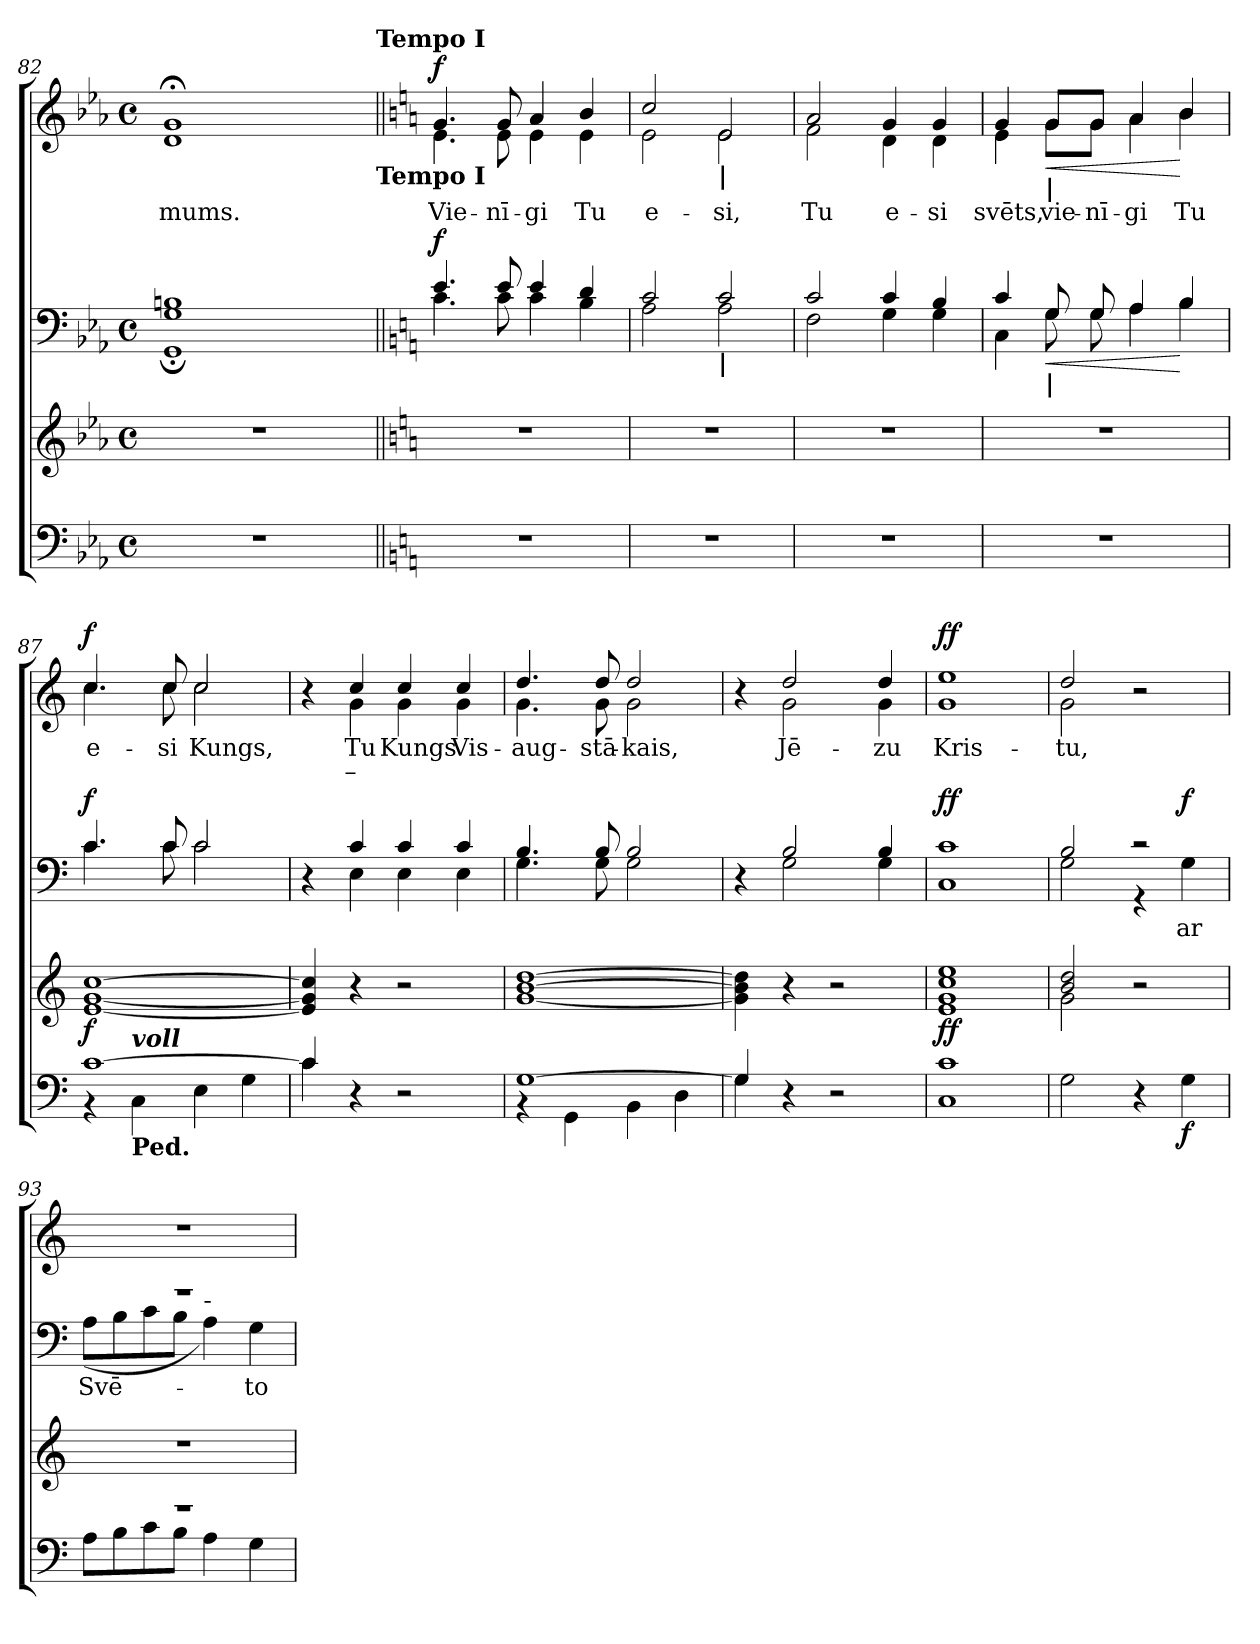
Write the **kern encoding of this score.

**kern	**dynam	**kern	**dynam	**kern	**text	**dynam	**kern	**text	**text	**dynam
*part4	*part4	*part3	*part3	*part2	*part2	*part2	*part1	*part1	*part1	*part1
*staff4	*staff4	*staff3	*staff3	*staff2	*staff2	*staff2	*staff1	*staff1	*staff1	*staff1
*clefF4	*	*clefG2	*	*clefF4	*	*	*clefG2	*	*	*
*k[b-e-a-]	*	*k[b-e-a-]	*	*k[b-e-a-]	*	*	*k[b-e-a-]	*	*	*
*E-:	*	*E-:	*	*E-:	*	*	*E-:	*	*	*
*M4/4	*	*M4/4	*	*M4/4	*	*	*M4/4	*	*	*
*met(c)	*	*met(c)	*	*met(c)	*	*	*met(c)	*	*	*
=82	=82	=82	=82	=82	=82	=82	=82	=82	=82	=82
*	*	*	*	*^	*	*	*	*	*	*
!	!	!	!	!	!	!	!	!	!LO:LY:b:color=#000000	!	!
*	*	*	*	*	*	*	*	*^	*	*	*
*	*	*	*	*	*	*	*	*	*^	*	*	*
1r	.	1r	.	1Bni	1GGi; 1Gi;	.	.	1g;i	1di	2ryy	mums.	.	.
.	.	.	.	.	.	.	.	.	.	4ryy	.	.	.
.	.	.	.	.	.	.	.	.	.	8ryy	.	.	.
.	.	.	.	.	.	.	.	.	.	16ryy	.	.	.
.	.	.	.	.	.	.	.	.	.	32ryy	.	.	.
.	.	.	.	.	.	.	.	.	.	64ryy	.	.	.
.	.	.	.	.	.	.	.	.	.	128...ryy	.	.	.
!	!	!	!	!	!	!	!	!	!	!LO:TX:b:B:t=Tempo I	!	!	!
!	!	!	!	!	!	!	!	!	!	!LO:TX:a:B:t=Tempo I	!	!	!
.	.	.	.	.	.	.	.	.	.	1024ryy	.	.	.
*	*	*	*	*	*	*	*	*v	*v	*v	*	*	*
=83||	=83||	=83||	=83||	=83||	=83||	=83||	=83||	=83||	=83||	=83||	=83||
*k[]	*	*k[]	*	*k[]	*	*	*	*k[]	*	*	*
*C:	*	*C:	*	*C:	*	*	*	*C:	*	*	*
*	*	*	*	*	*	*	*	*^	*	*	*
*	*	*	*	*	*	*	*	*	*^	*	*	*
!	!	!	!	!	!	!	!	!	!	!	!LO:LY:b:color=#000000	!	!
*	*	*	*	*	*	*	*	*	*v	*v	*	*	*
1r	.	1r	.	4.ei/	4.ci\	.	f	4.gi/	4.ei\	Vie-	.	f
!	!	!	!	!	!	!	!	!	!	!LO:LY:b:color=#000000	!	!
.	.	.	.	8ei/	8ci\	.	.	8gi/	8ei\	-nī-	.	.
!	!	!	!	!	!	!	!	!	!	!LO:LY:b:color=#000000	!	!
.	.	.	.	4ei/	4ci\	.	.	4ai/	4ei\	-gi	.	.
!	!	!	!	!	!	!	!	!	!	!LO:LY:b:color=#000000	!	!
.	.	.	.	4di/	4Bi\	.	.	4bi/	4ei\	Tu	.	.
=84	=84	=84	=84	=84	=84	=84	=84	=84	=84	=84	=84	=84
!	!	!	!	!	!	!	!	!	!	!LO:LY:b:color=#000000	!	!
1r	.	1r	.	2ci/	2Ai\	.	.	2cci/	2ei\	e-	.	.
!	!	!	!	!	!	!	!	!LO:TX:b:B:t=|	!	!	!	!
!	!	!	!	!LO:TX:b:B:t=|	!	!	!	!	!	!	!	!
!	!	!	!	!	!	!	!	!	!	!LO:LY:b:color=#000000	!	!
.	.	.	.	2ci/	2Ai\	.	.	2ei/	2ei\	-si,	.	.
=85	=85	=85	=85	=85	=85	=85	=85	=85	=85	=85	=85	=85
!	!	!	!	!	!	!	!	!	!	!LO:LY:b:color=#000000	!	!
1r	.	1r	.	2ci/	2Fi\	.	.	2ai/	2fi\	Tu	.	.
!	!	!	!	!	!	!	!	!	!	!LO:LY:b:color=#000000	!	!
.	.	.	.	4ci/	4Gi\	.	.	4gi/	4di\	e-	.	.
!	!	!	!	!	!	!	!	!	!	!LO:LY:b:color=#000000	!	!
.	.	.	.	4Bi/	4Gi\	.	.	4gi/	4di\	-si	.	.
!!LO:LB:g=z	!!
=86	=86	=86	=86	=86	=86	=86	=86	=86	=86	=86	=86	=86
!	!	!	!	!	!	!	!	!	!	!LO:LY:b:color=#000000	!	!
1r	.	1r	.	4ci/	4Ci\	.	.	4gi/	4ei\	svēts,	.	.
!	!	!	!	!	!	!	!LO:HP:b	!	!	!	!	!
!	!	!	!	!	!	!	!	!LO:TX:b:B:t=|	!	!	!	!
!	!	!	!	!LO:TX:b:B:t=|	!	!	!	!	!	!	!	!
!	!	!	!	!	!	!	!	!	!	!LO:LY:b:color=#000000	!	!LO:HP:b
.	.	.	.	8Gi/	8Gi\	.	<	8gi/L	8gi\L	vie-	.	<
!	!	!	!	!	!	!	!	!	!	!LO:LY:b:color=#000000	!	!
.	.	.	.	8Gi/	8Gi\	.	.	8gi/J	8gi\J	-nī-	.	.
!	!	!	!	!	!	!	!	!	!	!LO:LY:b:color=#000000	!	!
.	.	.	.	4Ai/	4Ai\	.	.	4ai/	4ai\	-gi	.	.
!	!	!	!	!	!	!	!	!	!	!LO:LY:b:color=#000000	!	!
.	.	.	.	4Bi/	4Bi\	.	[	4bi/	4bi\	Tu	.	[
=87	=87	=87	=87	=87	=87	=87	=87	=87	=87	=87	=87	=87
*^	*	*	*	*	*	*	*	*	*	*	*	*
!	!	!	!	!	!	!	!	!	!	!	!LO:LY:b:color=#000000	!	!
[1ci	4r	.	[1ei [1gi [1cci	f	4.ci/	4.ci\	.	f	4.cci/	4.cci\	e-	.	f
!	!LO:TX:a:Bi:t=voll	!	!	!	!	!	!	!	!	!	!	!	!
!	!LO:TX:b:B:t=Ped.	!	!	!	!	!	!	!	!	!	!	!	!
.	4Ci\	.	.	.	.	.	.	.	.	.	.	.	.
!	!	!	!	!	!	!	!	!	!	!	!LO:LY:b:color=#000000	!	!
.	.	.	.	.	8ci/	8ci\	.	.	8cci/	8cci\	-si	.	.
!	!	!	!	!	!	!	!	!	!	!	!LO:LY:b:color=#000000	!	!
.	4Ei\	.	.	.	2ci/	2ci\	.	.	2cci/	2cci\	Kungs,	.	.
.	4Gi\	.	.	.	.	.	.	.	.	.	.	.	.
=88	=88	=88	=88	=88	=88	=88	=88	=88	=88	=88	=88	=88	=88
*	*	*	*^	*	*	*	*	*	*	*	*	*	*
4ci/]	4ci\	.	4ei/] 4gi] 4cci]	4ryy	.	4r	4ryy	.	.	4r	4ryy	.	.	.
!	!	!	!	!	!	!	!	!	!	!	!	!LO:LY:b:color=#000000	!LO:LY:b:color=#000000	!
4r	4ryy	.	4r	4ryy	.	4ci/	4Ei\	.	.	4cci/	4gi\	Tu	–	.
!	!	!	!	!	!	!	!	!	!	!	!	!LO:LY:b:color=#000000	!	!
2r	2ryy	.	2r	2ryy	.	4ci/	4Ei\	.	.	4cci/	4gi\	Kungs	.	.
!	!	!	!	!	!	!	!	!	!	!	!	!LO:LY:b:color=#000000	!	!
.	.	.	.	.	.	4ci/	4Ei\	.	.	4cci/	4gi\	Vis-	.	.
*	*	*	*v	*v	*	*	*	*	*	*	*	*	*	*
=89	=89	=89	=89	=89	=89	=89	=89	=89	=89	=89	=89	=89	=89
!	!	!	!	!	!	!	!	!	!	!	!LO:LY:b:color=#000000	!	!
[1Gi	4r	.	[1gi [1bi [1ddi	.	4.Bi/	4.Gi\	.	.	4.ddi/	4.gi\	-aug-	.	.
.	4GGi\	.	.	.	.	.	.	.	.	.	.	.	.
!	!	!	!	!	!	!	!	!	!	!	!LO:LY:b:color=#000000	!	!
.	.	.	.	.	8Bi/	8Gi\	.	.	8ddi/	8gi\	-stā-	.	.
!	!	!	!	!	!	!	!	!	!	!	!LO:LY:b:color=#000000	!	!
.	4BBi\	.	.	.	2Bi/	2Gi\	.	.	2ddi/	2gi\	-kais,	.	.
.	4Di\	.	.	.	.	.	.	.	.	.	.	.	.
=90	=90	=90	=90	=90	=90	=90	=90	=90	=90	=90	=90	=90	=90
4Gi/]	4Gi\	.	4gi\] 4bi] 4ddi]	.	4r	4ryy	.	.	4r	4ryy	.	.	.
!	!	!	!	!	!	!	!	!	!	!	!LO:LY:b:color=#000000	!	!
4r	4ryy	.	4r	.	2Bi/	2Gi\	.	.	2ddi/	2gi\	Jē-	.	.
2r	2ryy	.	2r	.	.	.	.	.	.	.	.	.	.
!	!	!	!	!	!	!	!	!	!	!	!LO:LY:b:color=#000000	!	!
.	.	.	.	.	4Bi/	4Gi\	.	.	4ddi/	4gi\	-zu	.	.
!!LO:PB:g=z	!!
=91	=91	=91	=91	=91	=91	=91	=91	=91	=91	=91	=91	=91	=91
!	!	!	!	!	!	!	!	!	!	!	!LO:LY:b:color=#000000	!	!
1ci	1Ci	.	1ei 1gi 1cci 1eei	ff	1ci	1Ci	.	ff	1eei	1gi	Kris-	.	ff
*v	*v	*	*	*	*	*	*	*	*	*	*	*	*
=92	=92	=92	=92	=92	=92	=92	=92	=92	=92	=92	=92	=92
*	*	*^	*	*	*	*	*	*	*	*	*	*
*^	*	*	*	*	*	*	*	*	*	*	*	*	*
!	!	!	!	!	!	!	!	!	!	!	!	!LO:LY:b:color=#000000	!	!
*v	*v	*	*	*	*	*	*	*	*	*	*	*	*	*
2Gi\	.	2bi/ 2ddi	2gi\	.	2Bi/	2Gi\	.	.	2ddi/	2gi\	-tu,	.	.
4r	.	2r	2ryy	.	2r	4r	.	.	2r	2ryy	.	.	.
!	!	!	!	!	!	!	!LO:LY:a:color=#000000	!	!	!	!	!	!
4Gi\	f	.	.	.	.	4Gi\	ar	f	.	.	.	.	.
*	*	*v	*v	*	*	*	*	*	*v	*v	*	*	*
=93	=93	=93	=93	=93	=93	=93	=93	=93	=93	=93	=93
*^	*	*	*	*	*	*	*	*	*	*	*
!	!	!	!	!	!	!	!LO:LY:a:color=#000000	!	!	!	!	!
1r	8Ai\L	.	1r	.	1r	(8Ai\L	Svē-	.	1r	.	.	.
.	8Bi\	.	.	.	.	8Bi\	.	.	.	.	.	.
.	8ci\	.	.	.	.	8ci\	.	.	.	.	.	.
.	8Bi\J	.	.	.	.	8Bi\J	.	.	.	.	.	.
!	!	!	!	!	!	!LO:TX:a:t=-	!	!	!	!	!	!
.	4Ai\	.	.	.	.	4Ai\)	.	.	.	.	.	.
!	!	!	!	!	!	!	!LO:LY:a:color=#000000	!	!	!	!	!
.	4Gi\	.	.	.	.	4Gi\	-to	.	.	.	.	.
*v	*v	*	*	*	*v	*v	*	*	*	*	*	*
=	=	=	=	=	=	=	=	=	=	=
*-	*-	*-	*-	*-	*-	*-	*-	*-	*-	*-
